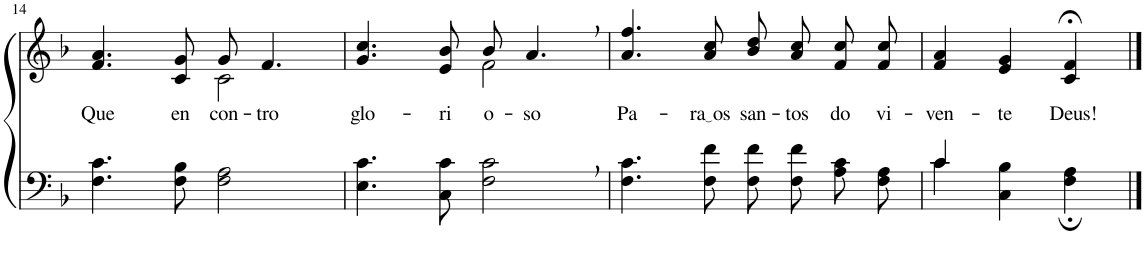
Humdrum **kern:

**kern	**kern	**text
*part2	*part1	*part1
*staff2	*staff1	*staff1
*I"Parte III e IV	*I"Parte I e II	*
!!LO:PB:g=z
*clefF4	*clefG2	*
*Trd1c2	*Trd1c2	*
*k[b-]	*k[b-]	*
*M4/4	*M4/4	*
=14	=14	=14
!	!	!LO:LY:b
*	*^	*
4.F\ 4.c\	4.f/ 4.a/	2ryy	Que
!	!	!	!LO:LY:b
8F\ 8B-\	8c/ 8g/	.	en-
!	!	!	!LO:LY:b
2F\ 2A\	8g/	2c\	-con-
!	!	!	!LO:LY:b
.	4.f/	.	-tro
=15	=15	=15	=15
!	!	!	!LO:LY:b
4.E\ 4.c\	4.g/ 4.cc/	2ryy	glo-
!	!	!	!LO:LY:b
8C\ 8c\	8e/ 8b-/	.	-ri-
!	!	!	!LO:LY:b
2F\, 2c\,	8b-/	2f\	-o-
!	!	!	!LO:LY:b
.	4.a,/	.	-so
*	*v	*v	*
=16	=16	=16
!	!	!LO:LY:b
4.F\ 4.c\	4.a/ 4.ff/	Pa-
!	!	!LO:LY:b
8F\ 8f\	8a/ 8cc/	ra os
!	!	!LO:LY:b
8F\ 8f\L	8b-\ 8dd\L	san-
!	!	!LO:LY:b
8F\ 8f\J	8a\ 8cc\J	-tos
!	!	!LO:LY:b
8A\ 8c\L	8f/ 8cc/L	do
!	!	!LO:LY:b
8F\ 8A\J	8f/ 8cc/J	vi-
=17	=17	=17
*^	*	*
!	!	!	!LO:LY:b
4c/	4c\	4f/ 4a/	-ven-
!	!	!	!LO:LY:b
2ryy	4C\ 4B-\	4e/ 4g/	-te
!	!	!	!LO:LY:b
.	4F\; 4A\;	4c/;< 4f/;<	Deus!
*v	*v	*	*
==	==	==
*-	*-	*-
